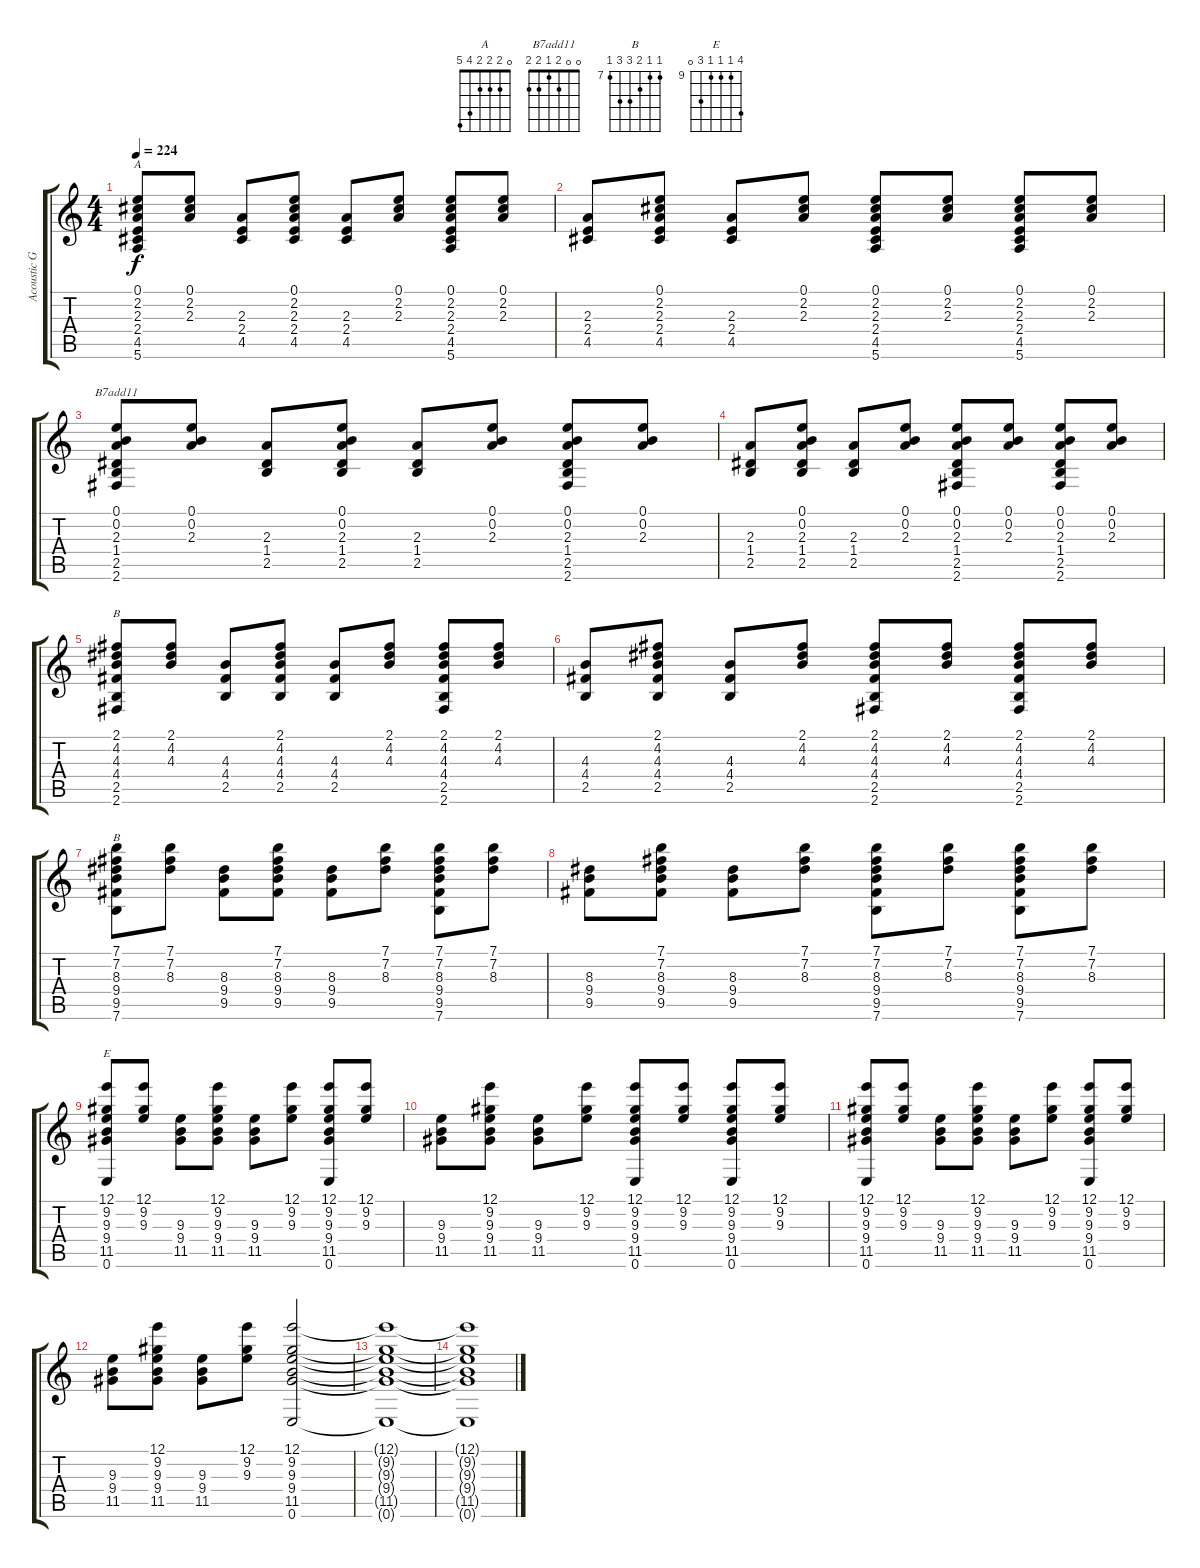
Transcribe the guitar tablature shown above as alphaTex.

\track ("Acoustic Guitar" "Acoustic G") {instrument acousticguitarsteel}
\staff {score tabs}
\tuning (E4 B3 G3 D3 A2 E2) {hide}
\chord ("A" 0 2 2 2 4 5)
\chord ("B7add11" 0 0 2 1 2 2)
\chord ("B" 2 4 4 4 2 2)
\chord ("B" 7 7 8 9 9 7) {firstfret 7}
\chord ("E" 12 9 9 9 11 0) {firstfret 9}
\ts (4 4)
\tempo 224
\clef g2
\ks c
(0.1 2.2 2.3 2.4 4.5 5.6).8{ch "A" dy f} (0.1 2.2 2.3).8 (2.3 2.4 4.5).8 (0.1 2.2 2.3 2.4 4.5).8 (2.3 2.4 4.5).8 (0.1 2.2 2.3).8 (0.1 2.2 2.3 2.4 4.5 5.6).8 (0.1 2.2 2.3).8 |
(2.3 2.4 4.5).8 (0.1 2.2 2.3 2.4 4.5).8 (2.3 2.4 4.5).8 (0.1 2.2 2.3).8 (0.1 2.2 2.3 2.4 4.5 5.6).8 (0.1 2.2 2.3).8 (0.1 2.2 2.3 2.4 4.5 5.6).8 (0.1 2.2 2.3).8 |
(0.1 0.2 2.3 1.4 2.5 2.6).8{ch "B7add11"} (0.1 0.2 2.3).8 (2.3 1.4 2.5).8 (0.1 0.2 2.3 1.4 2.5).8 (2.3 1.4 2.5).8 (0.1 0.2 2.3).8 (0.1 0.2 2.3 1.4 2.5 2.6).8 (0.1 0.2 2.3).8 |
(2.3 1.4 2.5).8 (0.1 0.2 2.3 1.4 2.5).8 (2.3 1.4 2.5).8 (0.1 0.2 2.3).8 (0.1 0.2 2.3 1.4 2.5 2.6).8 (0.1 0.2 2.3).8 (0.1 0.2 2.3 1.4 2.5 2.6).8 (0.1 0.2 2.3).8 |
(2.1 4.2 4.3 4.4 2.5 2.6).8{ch "B"} (2.1 4.2 4.3).8 (4.3 4.4 2.5).8 (2.1 4.2 4.3 4.4 2.5).8 (4.3 4.4 2.5).8 (2.1 4.2 4.3).8 (2.1 4.2 4.3 4.4 2.5 2.6).8 (2.1 4.2 4.3).8 |
(4.3 4.4 2.5).8 (2.1 4.2 4.3 4.4 2.5).8 (4.3 4.4 2.5).8 (2.1 4.2 4.3).8 (2.1 4.2 4.3 4.4 2.5 2.6).8 (2.1 4.2 4.3).8 (2.1 4.2 4.3 4.4 2.5 2.6).8 (2.1 4.2 4.3).8 |
(7.1 7.2 8.3 9.4 9.5 7.6).8{ch "B"} (7.1 7.2 8.3).8 (8.3 9.4 9.5).8 (7.1 7.2 8.3 9.4 9.5).8 (8.3 9.4 9.5).8 (7.1 7.2 8.3).8 (7.1 7.2 8.3 9.4 9.5 7.6).8 (7.1 7.2 8.3).8 |
(8.3 9.4 9.5).8 (7.1 7.2 8.3 9.4 9.5).8 (8.3 9.4 9.5).8 (7.1 7.2 8.3).8 (7.1 7.2 8.3 9.4 9.5 7.6).8 (7.1 7.2 8.3).8 (7.1 7.2 8.3 9.4 9.5 7.6).8 (7.1 7.2 8.3).8 |
(12.1 9.2 9.3 9.4 11.5 0.6).8{ch "E"} (12.1 9.2 9.3).8 (9.3 9.4 11.5).8 (12.1 9.2 9.3 9.4 11.5).8 (9.3 9.4 11.5).8 (12.1 9.2 9.3).8 (12.1 9.2 9.3 9.4 11.5 0.6).8 (12.1 9.2 9.3).8 |
(9.3 9.4 11.5).8 (12.1 9.2 9.3 9.4 11.5).8 (9.3 9.4 11.5).8 (12.1 9.2 9.3).8 (12.1 9.2 9.3 9.4 11.5 0.6).8 (12.1 9.2 9.3).8 (12.1 9.2 9.3 9.4 11.5 0.6).8 (12.1 9.2 9.3).8 |
(12.1 9.2 9.3 9.4 11.5 0.6).8 (12.1 9.2 9.3).8 (9.3 9.4 11.5).8 (12.1 9.2 9.3 9.4 11.5).8 (9.3 9.4 11.5).8 (12.1 9.2 9.3).8 (12.1 9.2 9.3 9.4 11.5 0.6).8 (12.1 9.2 9.3).8 |
(9.3 9.4 11.5).8 (12.1 9.2 9.3 9.4 11.5).8 (9.3 9.4 11.5).8 (12.1 9.2 9.3).8 (12.1 9.2 9.3 9.4 11.5 0.6).2 |
(12.1{t} 9.2{t} 9.3{t} 9.4{t} 11.5{t} 0.6{t}).1 |
(12.1{t} 9.2{t} 9.3{t} 9.4{t} 11.5{t} 0.6{t}).1
